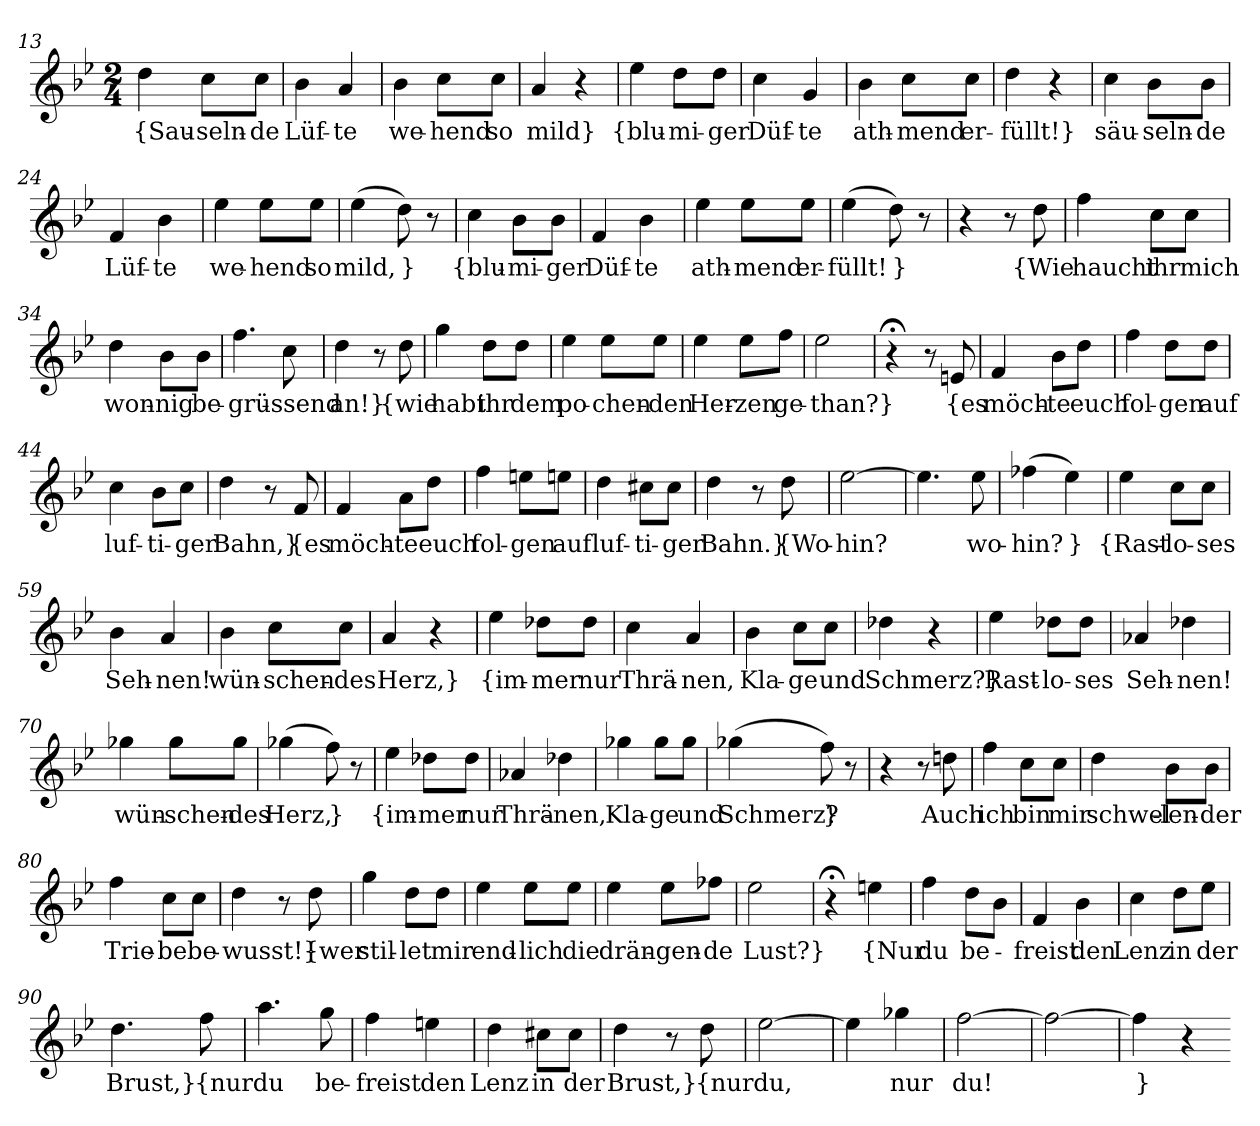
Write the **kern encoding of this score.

**kern	**text
*part1	*part1
*staff1	*staff1
*clefG2	*
*k[b-e-]	*
*M2/4	*
=13	=13
4dd	{Sau-
8cc\L	-seln-
8cc\J	-de
=14	=14
4b-	Lüf-
4a	-te
=15	=15
4b-	we-
8cc\L	-hend
8cc\J	so
=16	=16
4a	mild}
4r	.
=17	=17
4ee-	{blu-
8dd\L	-mi-
8dd\J	-ger
=18	=18
4cc	Düf-
4g	-te
=19	=19
4b-	ath-
8cc\L	-mend
8cc\J	er-
=20	=20
4dd	-füllt!}
4r	.
=23	=23
4cc	säu-
8b-\L	-seln-
8b-\J	-de
=24	=24
4f	Lüf-
4b-	-te
=25	=25
4ee-	we-
8ee-\L	-hend
8ee-\J	so
=26	=26
(4ee-	mild,
8dd)	}
8r	.
=27	=27
4cc	{blu-
8b-\L	-mi-
8b-\J	-ger
=28	=28
4f	Düf-
4b-	-te
=29	=29
4ee-	ath-
8ee-\L	-mend
8ee-\J	er-
=30	=30
(4ee-	-füllt!
8dd)	}
8r	.
=32	=32
4r	.
8r	.
8dd	{Wie
=33	=33
4ff	haucht
8cc\L	ihr
8cc\J	mich
=34	=34
4dd	won-
8b-\L	-nig
8b-\J	be-
=35	=35
4.ff	-grü-
8cc	-ssend
=36	=36
4dd	an!}
8r	.
8dd	{wie
=37	=37
4gg	habt
8dd\L	ihr
8dd\J	dem
=38	=38
4ee-	po-
8ee-\L	-chen-
8ee-\J	-den
=39	=39
4ee-	Her-
8ee-\L	-zen
8ff\J	ge-
=40	=40
2ee-	-than?}
=41	=41
4r;<	.
8r	.
8en	{es
=42	=42
4f	möch-
8b-\L	-te
8dd\J	euch
=43	=43
4ff	fol-
8dd\L	-gen
8dd\J	auf
=44	=44
4cc	luf-
8b-\L	-ti-
8cc\J	-ger
=45	=45
4dd	Bahn,}
8r	.
8f	{es
=46	=46
4f	möch-
8a\L	-te
8dd\J	euch
=47	=47
4ff	fol-
8een\L	-gen
8een\J	auf
=48	=48
4dd	luf-
8cc#X\L	-ti-
8cc#\J	-ger
=49	=49
4dd	Bahn.}
8r	.
8dd	{Wo-
=50	=50
[2ee-	-hin?
=51	=51
4.ee-]	.
8ee-	wo-
=52	=52
(4ff-X	-hin?
4ee-)	}
=58	=58
4ee-	{Rast-
8cc\L	-lo-
8cc\J	-ses
=59	=59
4b-	Seh-
4a	-nen!
=60	=60
4b-	wün-
8cc\L	-schen-
8cc\J	-des
=61	=61
4a	Herz,}
4r	.
=62	=62
4ee-	{im-
8dd-X\L	-mer
8dd-\J	nur
=63	=63
4cc	Thrä-
4a	-nen,
=64	=64
4b-	Kla-
8cc\L	-ge
8cc\J	und
=65	=65
4dd-X	Schmerz?}
4r	.
=68	=68
4ee-	Rast-
8dd-X\L	-lo-
8dd-\J	-ses
=69	=69
4a-X	Seh-
4dd-X	-nen!
=70	=70
4gg-X	wün-
8gg-\L	schen-
8gg-\J	-des
=71	=71
(4gg-X	Herz,
8ff)	}
8r	.
=72	=72
4ee-	{im-
8dd-X\L	-mer
8dd-\J	nur
=73	=73
4a-X	Thrä-
4dd-X	-nen,
=74	=74
4gg-X	Kla-
8gg-\L	-ge
8gg-\J	und
=75	=75
(4gg-X	Schmerz?
8ff)	}
8r	.
=77	=77
4r	.
8r	.
8ddn	Auch
=78	=78
4ff	ich
8cc\L	bin
8cc\J	mir
=79	=79
4dd	schwel-
8b-\L	-len-
8b-\J	-der
=80	=80
4ff	Trie-
8cc\L	-be
8cc\J	be-
=81	=81
4dd	-wusst!}
8r	.
8dd	{wer
=82	=82
4gg	stil-
8dd\L	-let
8dd\J	mir
=83	=83
4ee-	end-
8ee-\L	-lich
8ee-\J	die
=84	=84
4ee-	drän-
8ee-\L	-gen-
8ff-X\J	-de
=85	=85
2ee-	Lust?}
=86	=86
4r;<	.
4een	{Nur
=87	=87
4ff	du
8dd\L	be-
8b-\J	.
=88	=88
4f	-freist
4b-	den
=89	=89
4cc	Lenz
8dd\L	in
8ee-\J	der
=90	=90
4.dd	Brust,}
8ff	{nur
=91	=91
4.aa	du
8gg	be-
=92	=92
4ff	-freist
4een	den
=93	=93
4dd	Lenz
8cc#X\L	in
8cc#\J	der
=94	=94
4dd	Brust,}
8r	.
8dd	{nur
=95	=95
[2ee-	du,
=96	=96
4ee-]	.
4gg-X	nur
=97	=97
[2ff	du!
=98	=98
2ff_	.
=99	=99
4ff]	}
4r	.
=-	=-
*-	*-
